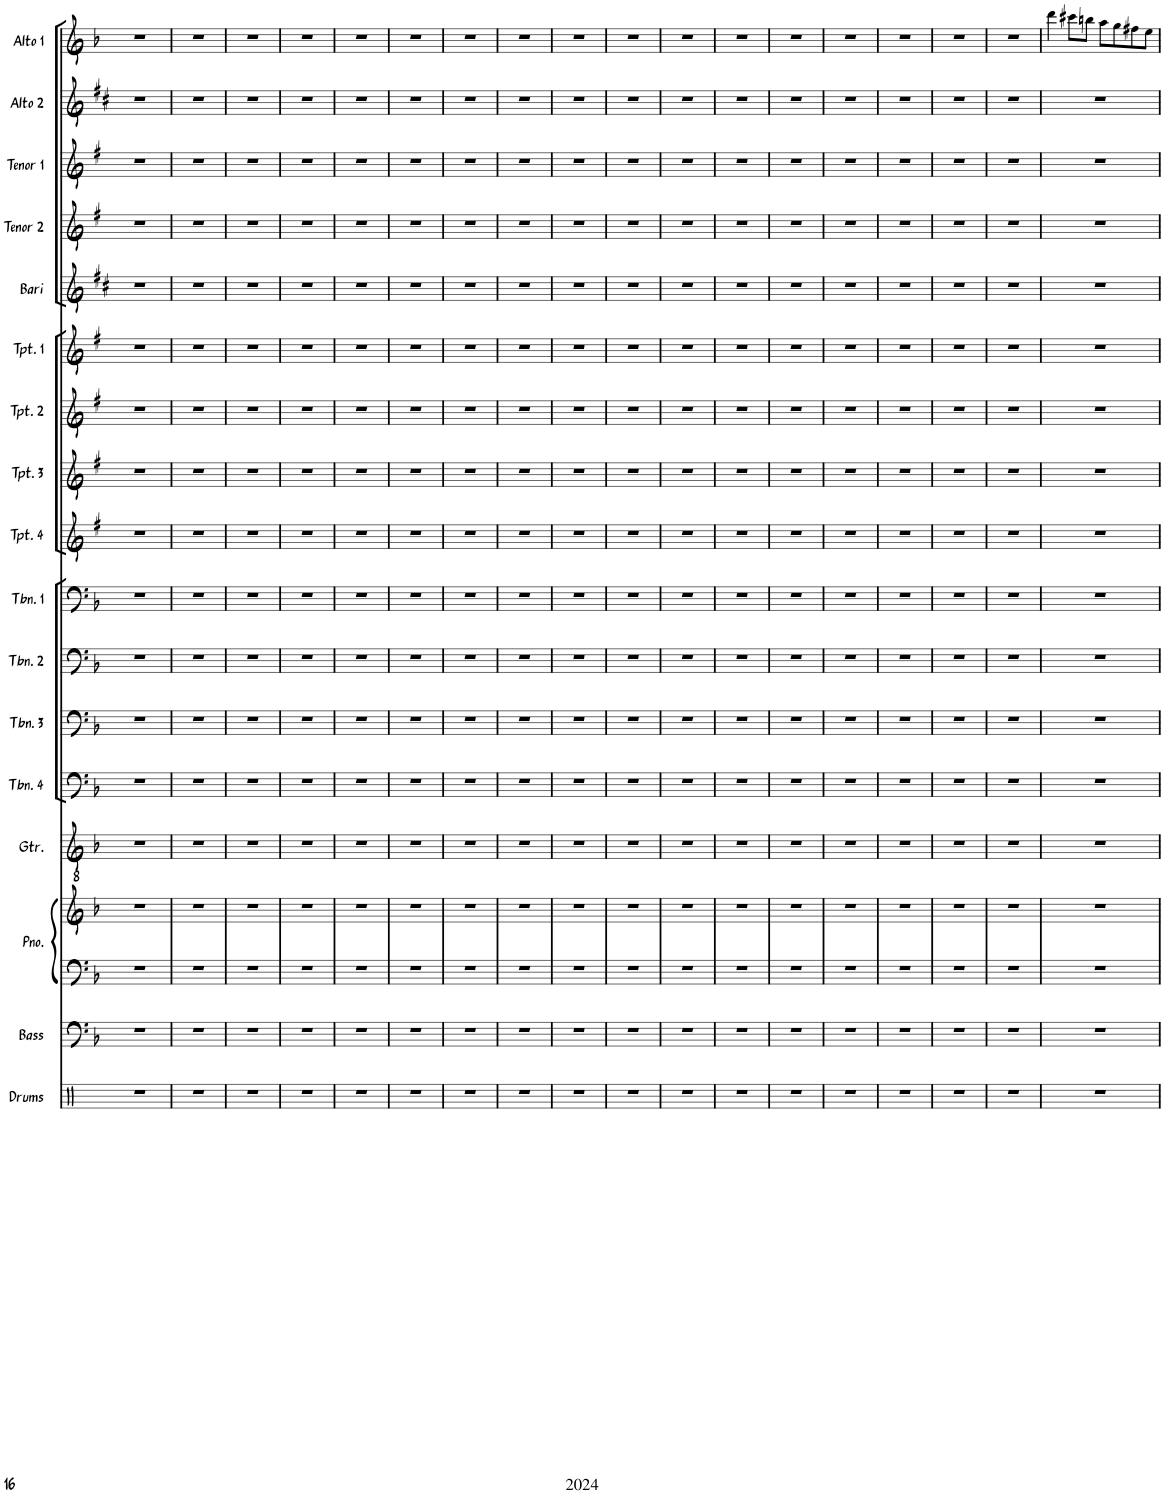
**kern	**kern	**kern	**kern	**kern	**kern	**kern	**kern	**kern	**kern	**kern	**kern	**kern	**kern	**kern	**kern	**kern	**kern
*part17	*part16	*part15	*part15	*part14	*part13	*part12	*part11	*part10	*part9	*part8	*part7	*part6	*part5	*part4	*part3	*part2	*part1
*staff18	*staff17	*staff16	*staff15	*staff14	*staff13	*staff12	*staff11	*staff10	*staff9	*staff8	*staff7	*staff6	*staff5	*staff4	*staff3	*staff2	*staff1
*I"Drums	*I"Bass	*I"Piano	*	*I"Guitar	*I"Trombone 4	*I"Trombone 3	*I"Trombone 2	*I"Trombone 1	*I"Trumpet 4	*I"Trumpet 3	*I"Trumpet 2	*I"Trumpet 1	*I"Bari Sax	*I"Tenor Sax 2	*I"Tenor Sax 1	*I"Alto Sax 2	*I"Alto Sax 1
*I'Drums	*I'Bass	*I'Pno.	*	*I'Gtr.	*I'Tbn. 4	*I'Tbn. 3	*I'Tbn. 2	*I'Tbn. 1	*I'Tpt. 4	*I'Tpt. 3	*I'Tpt. 2	*I'Tpt. 1	*I'Bari	*I'Tenor 2	*I'Tenor 1	*I'Alto 2	*I'Alto 1
!!LO:PB:g=z
*clefX	*clefF4	*clefF4	*clefG2	*clefGv2	*clefF4	*clefF4	*clefF4	*clefF4	*clefG2	*clefG2	*clefG2	*clefG2	*clefG2	*clefG2	*clefG2	*clefG2	*clefG2
*	*Trd7c12	*	*	*	*	*	*	*	*Trd1c2	*Trd1c2	*Trd1c2	*Trd1c2	*Trd12c21	*Trd8c14	*Trd8c14	*Trd5c9	*Trd5c9
*k[]	*k[b-]	*k[b-]	*k[b-]	*k[b-]	*k[b-]	*k[b-]	*k[b-]	*k[b-]	*k[f#]	*k[f#]	*k[f#]	*k[f#]	*k[f#c#]	*k[f#]	*k[f#]	*k[f#c#]	*k[b-]
*M2/2	*M2/2	*M2/2	*M2/2	*M2/2	*M2/2	*M2/2	*M2/2	*M2/2	*M2/2	*M2/2	*M2/2	*M2/2	*M2/2	*M2/2	*M2/2	*M2/2	*M2/2
*met(c|)	*met(c|)	*met(c|)	*met(c|)	*met(c|)	*met(c|)	*met(c|)	*met(c|)	*met(c|)	*met(c|)	*met(c|)	*met(c|)	*met(c|)	*met(c|)	*met(c|)	*met(c|)	*met(c|)	*met(c|)
=242	=242	=242	=242	=242	=242	=242	=242	=242	=242	=242	=242	=242	=242	=242	=242	=242	=242
1r	1r	1r	1r	1r	1r	1r	1r	1r	1r	1r	1r	1r	1r	1r	1r	1r	1r
=243	=243	=243	=243	=243	=243	=243	=243	=243	=243	=243	=243	=243	=243	=243	=243	=243	=243
1r	1r	1r	1r	1r	1r	1r	1r	1r	1r	1r	1r	1r	1r	1r	1r	1r	1r
=244	=244	=244	=244	=244	=244	=244	=244	=244	=244	=244	=244	=244	=244	=244	=244	=244	=244
1r	1r	1r	1r	1r	1r	1r	1r	1r	1r	1r	1r	1r	1r	1r	1r	1r	1r
=245	=245	=245	=245	=245	=245	=245	=245	=245	=245	=245	=245	=245	=245	=245	=245	=245	=245
1r	1r	1r	1r	1r	1r	1r	1r	1r	1r	1r	1r	1r	1r	1r	1r	1r	1r
=246	=246	=246	=246	=246	=246	=246	=246	=246	=246	=246	=246	=246	=246	=246	=246	=246	=246
1r	1r	1r	1r	1r	1r	1r	1r	1r	1r	1r	1r	1r	1r	1r	1r	1r	1r
=247	=247	=247	=247	=247	=247	=247	=247	=247	=247	=247	=247	=247	=247	=247	=247	=247	=247
1r	1r	1r	1r	1r	1r	1r	1r	1r	1r	1r	1r	1r	1r	1r	1r	1r	1r
=248	=248	=248	=248	=248	=248	=248	=248	=248	=248	=248	=248	=248	=248	=248	=248	=248	=248
1r	1r	1r	1r	1r	1r	1r	1r	1r	1r	1r	1r	1r	1r	1r	1r	1r	1r
=249	=249	=249	=249	=249	=249	=249	=249	=249	=249	=249	=249	=249	=249	=249	=249	=249	=249
1r	1r	1r	1r	1r	1r	1r	1r	1r	1r	1r	1r	1r	1r	1r	1r	1r	1r
=250	=250	=250	=250	=250	=250	=250	=250	=250	=250	=250	=250	=250	=250	=250	=250	=250	=250
1r	1r	1r	1r	1r	1r	1r	1r	1r	1r	1r	1r	1r	1r	1r	1r	1r	1r
=251	=251	=251	=251	=251	=251	=251	=251	=251	=251	=251	=251	=251	=251	=251	=251	=251	=251
1r	1r	1r	1r	1r	1r	1r	1r	1r	1r	1r	1r	1r	1r	1r	1r	1r	1r
=252	=252	=252	=252	=252	=252	=252	=252	=252	=252	=252	=252	=252	=252	=252	=252	=252	=252
1r	1r	1r	1r	1r	1r	1r	1r	1r	1r	1r	1r	1r	1r	1r	1r	1r	1r
=253	=253	=253	=253	=253	=253	=253	=253	=253	=253	=253	=253	=253	=253	=253	=253	=253	=253
1r	1r	1r	1r	1r	1r	1r	1r	1r	1r	1r	1r	1r	1r	1r	1r	1r	1r
=254	=254	=254	=254	=254	=254	=254	=254	=254	=254	=254	=254	=254	=254	=254	=254	=254	=254
1r	1r	1r	1r	1r	1r	1r	1r	1r	1r	1r	1r	1r	1r	1r	1r	1r	1r
=255	=255	=255	=255	=255	=255	=255	=255	=255	=255	=255	=255	=255	=255	=255	=255	=255	=255
1r	1r	1r	1r	1r	1r	1r	1r	1r	1r	1r	1r	1r	1r	1r	1r	1r	1r
=256	=256	=256	=256	=256	=256	=256	=256	=256	=256	=256	=256	=256	=256	=256	=256	=256	=256
1r	1r	1r	1r	1r	1r	1r	1r	1r	1r	1r	1r	1r	1r	1r	1r	1r	1r
=257	=257	=257	=257	=257	=257	=257	=257	=257	=257	=257	=257	=257	=257	=257	=257	=257	=257
1r	1r	1r	1r	1r	1r	1r	1r	1r	1r	1r	1r	1r	1r	1r	1r	1r	1r
=258	=258	=258	=258	=258	=258	=258	=258	=258	=258	=258	=258	=258	=258	=258	=258	=258	=258
1r	1r	1r	1r	1r	1r	1r	1r	1r	1r	1r	1r	1r	1r	1r	1r	1r	1r
=259	=259	=259	=259	=259	=259	=259	=259	=259	=259	=259	=259	=259	=259	=259	=259	=259	=259
1r	1r	1r	1r	1r	1r	1r	1r	1r	1r	1r	1r	1r	1r	1r	1r	1r	4ddd\
.	.	.	.	.	.	.	.	.	.	.	.	.	.	.	.	.	8ccc#X\L
.	.	.	.	.	.	.	.	.	.	.	.	.	.	.	.	.	8bbn\J
.	.	.	.	.	.	.	.	.	.	.	.	.	.	.	.	.	8aa\L
.	.	.	.	.	.	.	.	.	.	.	.	.	.	.	.	.	8gg\
.	.	.	.	.	.	.	.	.	.	.	.	.	.	.	.	.	8ff#X\
.	.	.	.	.	.	.	.	.	.	.	.	.	.	.	.	.	8ee\J
=	=	=	=	=	=	=	=	=	=	=	=	=	=	=	=	=	=
*-	*-	*-	*-	*-	*-	*-	*-	*-	*-	*-	*-	*-	*-	*-	*-	*-	*-
